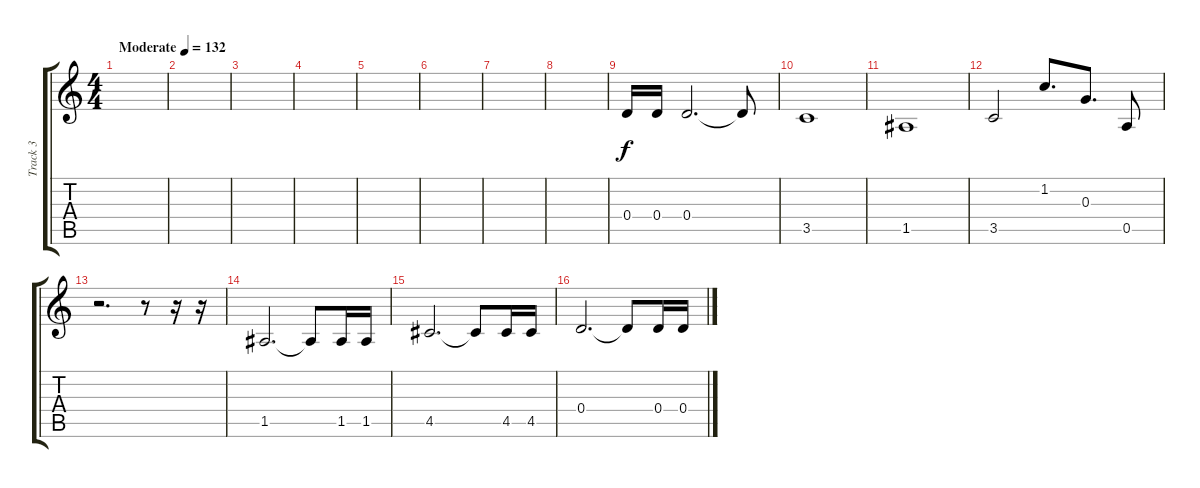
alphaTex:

\track ("Track 3" "Track 3") {instrument distortionguitar}
\staff {score tabs}
\tuning (E4 B3 G3 D3 A2 E2) {hide}
\ts (4 4)
\tempo (132 "Moderate")
\clef g2
\ks c
|
|
|
|
|
|
|
|
0.4.16 0.4.16 0.4.2{d} 0.4{t}.8 |
3.5.1 |
1.5.1 |
3.5.2 1.2.8{d} 0.3.8{d} 0.5.8 |
r.2{d} r.8 r.16 r.16 |
1.5.2{d} 1.5{t}.8 1.5.16 1.5.16 |
4.5.2{d} 4.5{t}.8 4.5.16 4.5.16 |
0.4.2{d} 0.4{t}.8 0.4.16 0.4.16
